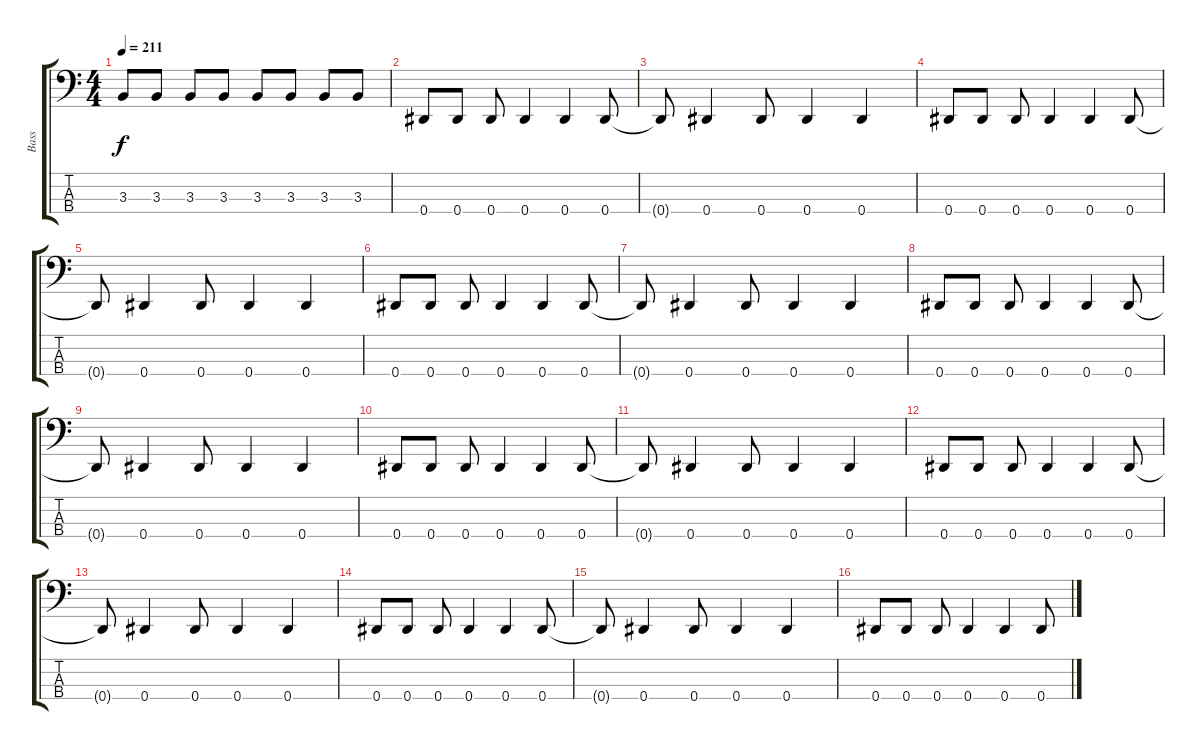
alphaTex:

\track ("Bass" "Bass") {instrument electricbassfinger}
\staff {score tabs}
\tuning (Gb2 Db2 Ab1 Eb1) {hide}
\ts (4 4)
\tempo 211
\clef f4
\ks c
3.3.8{dy f} 3.3.8 3.3.8 3.3.8 3.3.8 3.3.8 3.3.8 3.3.8 |
0.4.8 0.4.8 0.4.8 0.4.4 0.4.4 0.4.8 |
0.4{t}.8 0.4.4 0.4.8 0.4.4 0.4.4 |
0.4.8 0.4.8 0.4.8 0.4.4 0.4.4 0.4.8 |
0.4{t}.8 0.4.4 0.4.8 0.4.4 0.4.4 |
0.4.8 0.4.8 0.4.8 0.4.4 0.4.4 0.4.8 |
0.4{t}.8 0.4.4 0.4.8 0.4.4 0.4.4 |
0.4.8 0.4.8 0.4.8 0.4.4 0.4.4 0.4.8 |
0.4{t}.8 0.4.4 0.4.8 0.4.4 0.4.4 |
0.4.8 0.4.8 0.4.8 0.4.4 0.4.4 0.4.8 |
0.4{t}.8 0.4.4 0.4.8 0.4.4 0.4.4 |
0.4.8 0.4.8 0.4.8 0.4.4 0.4.4 0.4.8 |
0.4{t}.8 0.4.4 0.4.8 0.4.4 0.4.4 |
0.4.8 0.4.8 0.4.8 0.4.4 0.4.4 0.4.8 |
0.4{t}.8 0.4.4 0.4.8 0.4.4 0.4.4 |
0.4.8 0.4.8 0.4.8 0.4.4 0.4.4 0.4.8
